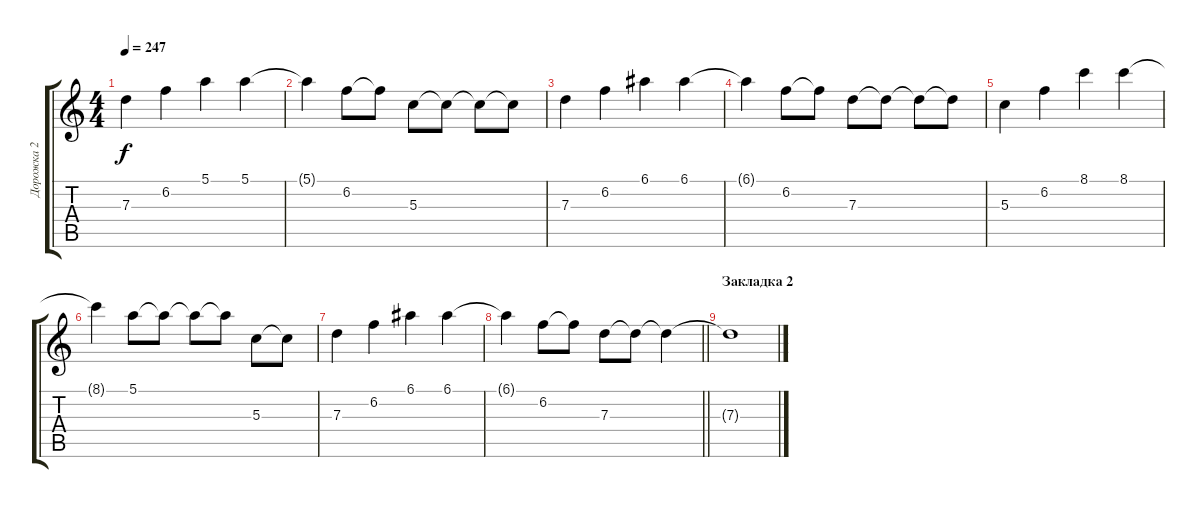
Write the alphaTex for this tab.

\track ("Дорожка 2" "Дорожка 2") {instrument electricguitarclean}
\staff {score tabs}
\tuning (E4 B3 G3 D3 A2 E2) {hide}
\ts (4 4)
\tempo 247
\clef g2
\ks c
7.3.4{dy f} 6.2.4 5.1.4 5.1.4 |
5.1{t}.4 6.2.8 6.2{t}.8 5.3.8 5.3{t}.8 5.3{t}.8 5.3{t}.8 |
7.3.4 6.2.4 6.1.4 6.1.4 |
6.1{t}.4 6.2.8 6.2{t}.8 7.3.8 7.3{t}.8 7.3{t}.8 7.3{t}.8 |
5.3.4 6.2.4 8.1.4 8.1.4 |
8.1{t}.4 5.1.8 5.1{t}.8 5.1{t}.8 5.1{t}.8 5.3.8 5.3{t}.8 |
7.3.4 6.2.4 6.1.4 6.1.4 |
\barLineRight lightlight
6.1{t}.4 6.2.8 6.2{t}.8 7.3.8 7.3{t}.8 7.3{t}.4 |
\section ("" "Закладка 2")
7.3{t}.1
